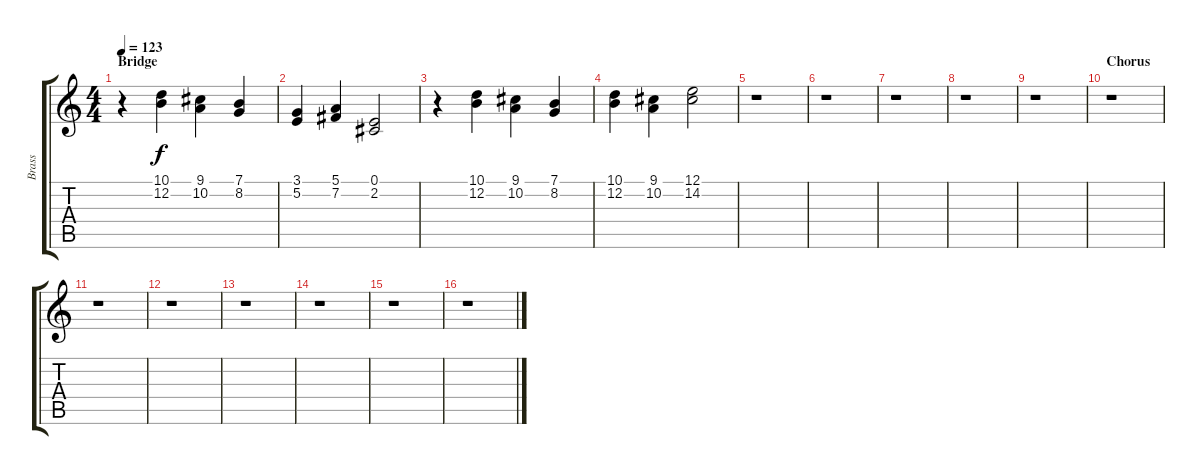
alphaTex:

\track ("Brass" "Brass") {instrument brasssection}
\staff {score tabs}
\tuning (E4 B3 G3 D3 A2 E2) {hide}
\ts (4 4)
\section ("" "Bridge")
\tempo 123
\clef g2
\ks c
r.4{dy f} (10.1 12.2).4 (9.1 10.2).4 (7.1 8.2).4 |
(3.1 5.2).4 (5.1 7.2).4 (0.1 2.2).2 |
r.4 (10.1 12.2).4 (9.1 10.2).4 (7.1 8.2).4 |
(10.1 12.2).4 (9.1 10.2).4 (12.1 14.2).2 |
r.1 |
r.1 |
r.1 |
r.1 |
r.1 |
\section ("" "Chorus")
r.1 |
r.1 |
r.1 |
r.1 |
r.1 |
r.1 |
r.1
